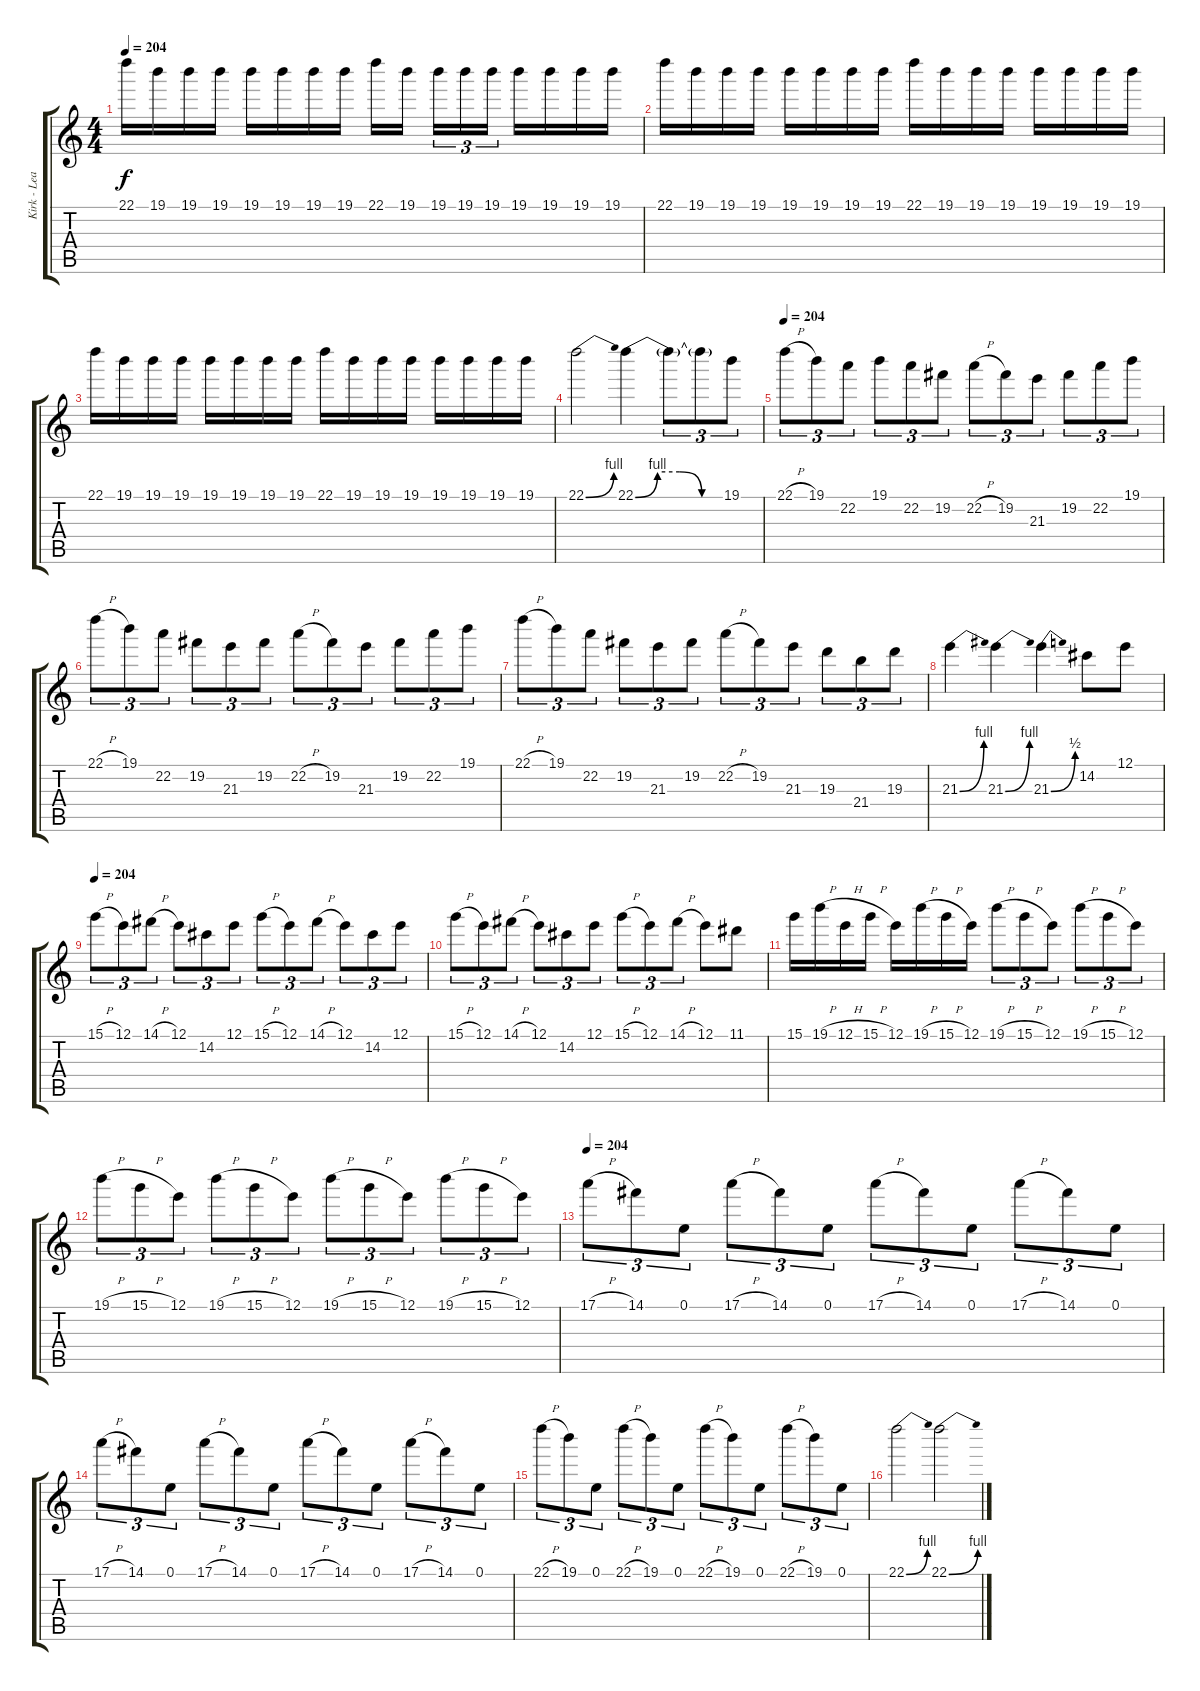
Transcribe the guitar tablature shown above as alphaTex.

\track ("Kirk - Lead Guitar" "Kirk - Lea") {instrument distortionguitar}
\staff {score tabs}
\tuning (E4 B3 G3 D3 A2 E2) {hide}
\ts (4 4)
\tempo 204
\clef g2
\ks c
22.1.16{dy f} 19.1.16 19.1.16 19.1.16 19.1.16 19.1.16 19.1.16 19.1.16 22.1.16 19.1.16{beam splitsecondary} 19.1.16{tu (3 2)} 19.1.16{tu (3 2)} 19.1.16{tu (3 2)} 19.1.16 19.1.16 19.1.16 19.1.16 |
22.1.16 19.1.16 19.1.16 19.1.16 19.1.16 19.1.16 19.1.16 19.1.16 22.1.16 19.1.16 19.1.16 19.1.16 19.1.16 19.1.16 19.1.16 19.1.16 |
22.1.16 19.1.16 19.1.16 19.1.16 19.1.16 19.1.16 19.1.16 19.1.16 22.1.16 19.1.16 19.1.16 19.1.16 19.1.16 19.1.16 19.1.16 19.1.16 |
22.1{be (bend 0 0 60 4)}.2 22.1{be (custom 0 0 15 4 30 4 45 0 60 0)}.4 22.1{t}.8{tu (3 2)} 22.1{t}.8{tu (3 2)} 19.1.8{tu (3 2)} |
\tempo 204
22.1{h}.8{tu (3 2)} 19.1.8{tu (3 2)} 22.2.8{tu (3 2)} 19.1.8{tu (3 2)} 22.2.8{tu (3 2)} 19.2.8{tu (3 2)} 22.2{h}.8{tu (3 2)} 19.2.8{tu (3 2)} 21.3.8{tu (3 2)} 19.2.8{tu (3 2)} 22.2.8{tu (3 2)} 19.1.8{tu (3 2)} |
22.1{h}.8{tu (3 2)} 19.1.8{tu (3 2)} 22.2.8{tu (3 2)} 19.2.8{tu (3 2)} 21.3.8{tu (3 2)} 19.2.8{tu (3 2)} 22.2{h}.8{tu (3 2)} 19.2.8{tu (3 2)} 21.3.8{tu (3 2)} 19.2.8{tu (3 2)} 22.2.8{tu (3 2)} 19.1.8{tu (3 2)} |
22.1{h}.8{tu (3 2)} 19.1.8{tu (3 2)} 22.2.8{tu (3 2)} 19.2.8{tu (3 2)} 21.3.8{tu (3 2)} 19.2.8{tu (3 2)} 22.2{h}.8{tu (3 2)} 19.2.8{tu (3 2)} 21.3.8{tu (3 2)} 19.3.8{tu (3 2)} 21.4.8{tu (3 2)} 19.3.8{tu (3 2)} |
21.3{be (bend 0 0 60 4)}.4 21.3{be (bend 0 0 60 4)}.4 21.3{be (bend 0 0 60 2)}.4 14.2.8 12.1.8 |
\tempo 204
15.1{h}.8{tu (3 2)} 12.1.8{tu (3 2)} 14.1{h}.8{tu (3 2)} 12.1.8{tu (3 2)} 14.2.8{tu (3 2)} 12.1.8{tu (3 2)} 15.1{h}.8{tu (3 2)} 12.1.8{tu (3 2)} 14.1{h}.8{tu (3 2)} 12.1.8{tu (3 2)} 14.2.8{tu (3 2)} 12.1.8{tu (3 2)} |
15.1{h}.8{tu (3 2)} 12.1.8{tu (3 2)} 14.1{h}.8{tu (3 2)} 12.1.8{tu (3 2)} 14.2.8{tu (3 2)} 12.1.8{tu (3 2)} 15.1{h}.8{tu (3 2)} 12.1.8{tu (3 2)} 14.1{h}.8{tu (3 2)} 12.1.8 11.1.8 |
15.1.16 19.1{h}.16 12.1{h}.16 15.1{h}.16 12.1.16 19.1{h}.16 15.1{h}.16 12.1.16 19.1{h}.8{tu (3 2)} 15.1{h}.8{tu (3 2)} 12.1.8{tu (3 2)} 19.1{h}.8{tu (3 2)} 15.1{h}.8{tu (3 2)} 12.1.8{tu (3 2)} |
19.1{h}.8{tu (3 2)} 15.1{h}.8{tu (3 2)} 12.1.8{tu (3 2)} 19.1{h}.8{tu (3 2)} 15.1{h}.8{tu (3 2)} 12.1.8{tu (3 2)} 19.1{h}.8{tu (3 2)} 15.1{h}.8{tu (3 2)} 12.1.8{tu (3 2)} 19.1{h}.8{tu (3 2)} 15.1{h}.8{tu (3 2)} 12.1.8{tu (3 2)} |
\tempo 204
17.1{h}.8{tu (3 2)} 14.1.8{tu (3 2)} 0.1.8{tu (3 2)} 17.1{h}.8{tu (3 2)} 14.1.8{tu (3 2)} 0.1.8{tu (3 2)} 17.1{h}.8{tu (3 2)} 14.1.8{tu (3 2)} 0.1.8{tu (3 2)} 17.1{h}.8{tu (3 2)} 14.1.8{tu (3 2)} 0.1.8{tu (3 2)} |
17.1{h}.8{tu (3 2)} 14.1.8{tu (3 2)} 0.1.8{tu (3 2)} 17.1{h}.8{tu (3 2)} 14.1.8{tu (3 2)} 0.1.8{tu (3 2)} 17.1{h}.8{tu (3 2)} 14.1.8{tu (3 2)} 0.1.8{tu (3 2)} 17.1{h}.8{tu (3 2)} 14.1.8{tu (3 2)} 0.1.8{tu (3 2)} |
22.1{h}.8{tu (3 2)} 19.1.8{tu (3 2)} 0.1.8{tu (3 2)} 22.1{h}.8{tu (3 2)} 19.1.8{tu (3 2)} 0.1.8{tu (3 2)} 22.1{h}.8{tu (3 2)} 19.1.8{tu (3 2)} 0.1.8{tu (3 2)} 22.1{h}.8{tu (3 2)} 19.1.8{tu (3 2)} 0.1.8{tu (3 2)} |
22.1{be (bend 0 0 60 4)}.2 22.1{be (bend 0 0 60 4)}.2
